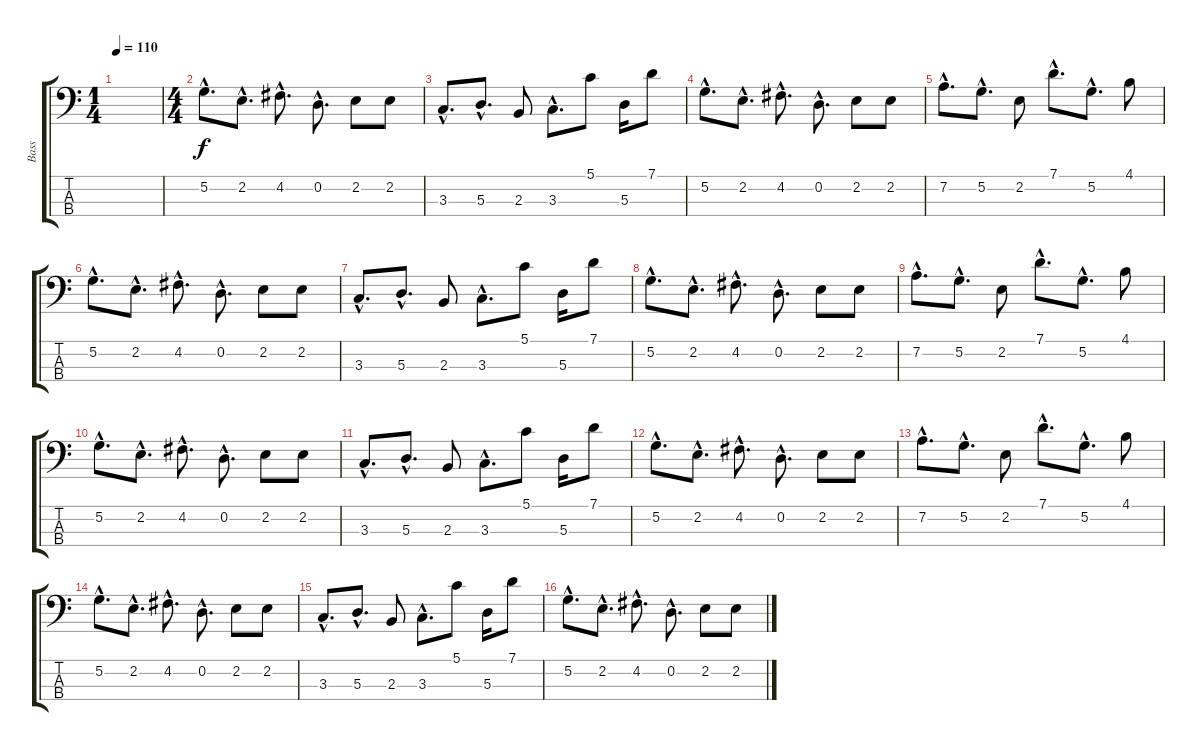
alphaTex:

\track ("Bass" "Bass") {instrument overdrivenguitar}
\staff {score tabs}
\tuning (G2 D2 A1 E1) {hide}
\ts (1 4)
\tempo 110
\clef f4
\ks c
|
\ts (4 4)
5.2{hac}.8{d} 2.2{hac}.8{d} 4.2{hac}.8{d} 0.2{hac}.8{d} 2.2.8 2.2.8 |
3.3{hac}.8{d} 5.3{hac}.8{d} 2.3.8 3.3{hac}.8{d} 5.1.8 5.3.16 7.1.8 |
5.2{hac}.8{d} 2.2{hac}.8{d} 4.2{hac}.8{d} 0.2{hac}.8{d} 2.2.8 2.2.8 |
7.2{hac}.8{d} 5.2{hac}.8{d} 2.2.8 7.1{hac}.8{d} 5.2{hac}.8{d} 4.1.8 |
5.2{hac}.8{d} 2.2{hac}.8{d} 4.2{hac}.8{d} 0.2{hac}.8{d} 2.2.8 2.2.8 |
3.3{hac}.8{d} 5.3{hac}.8{d} 2.3.8 3.3{hac}.8{d} 5.1.8 5.3.16 7.1.8 |
5.2{hac}.8{d} 2.2{hac}.8{d} 4.2{hac}.8{d} 0.2{hac}.8{d} 2.2.8 2.2.8 |
7.2{hac}.8{d} 5.2{hac}.8{d} 2.2.8 7.1{hac}.8{d} 5.2{hac}.8{d} 4.1.8 |
5.2{hac}.8{d} 2.2{hac}.8{d} 4.2{hac}.8{d} 0.2{hac}.8{d} 2.2.8 2.2.8 |
3.3{hac}.8{d} 5.3{hac}.8{d} 2.3.8 3.3{hac}.8{d} 5.1.8 5.3.16 7.1.8 |
5.2{hac}.8{d} 2.2{hac}.8{d} 4.2{hac}.8{d} 0.2{hac}.8{d} 2.2.8 2.2.8 |
7.2{hac}.8{d} 5.2{hac}.8{d} 2.2.8 7.1{hac}.8{d} 5.2{hac}.8{d} 4.1.8 |
5.2{hac}.8{d} 2.2{hac}.8{d} 4.2{hac}.8{d} 0.2{hac}.8{d} 2.2.8 2.2.8 |
3.3{hac}.8{d} 5.3{hac}.8{d} 2.3.8 3.3{hac}.8{d} 5.1.8 5.3.16 7.1.8 |
5.2{hac}.8{d} 2.2{hac}.8{d} 4.2{hac}.8{d} 0.2{hac}.8{d} 2.2.8 2.2.8
